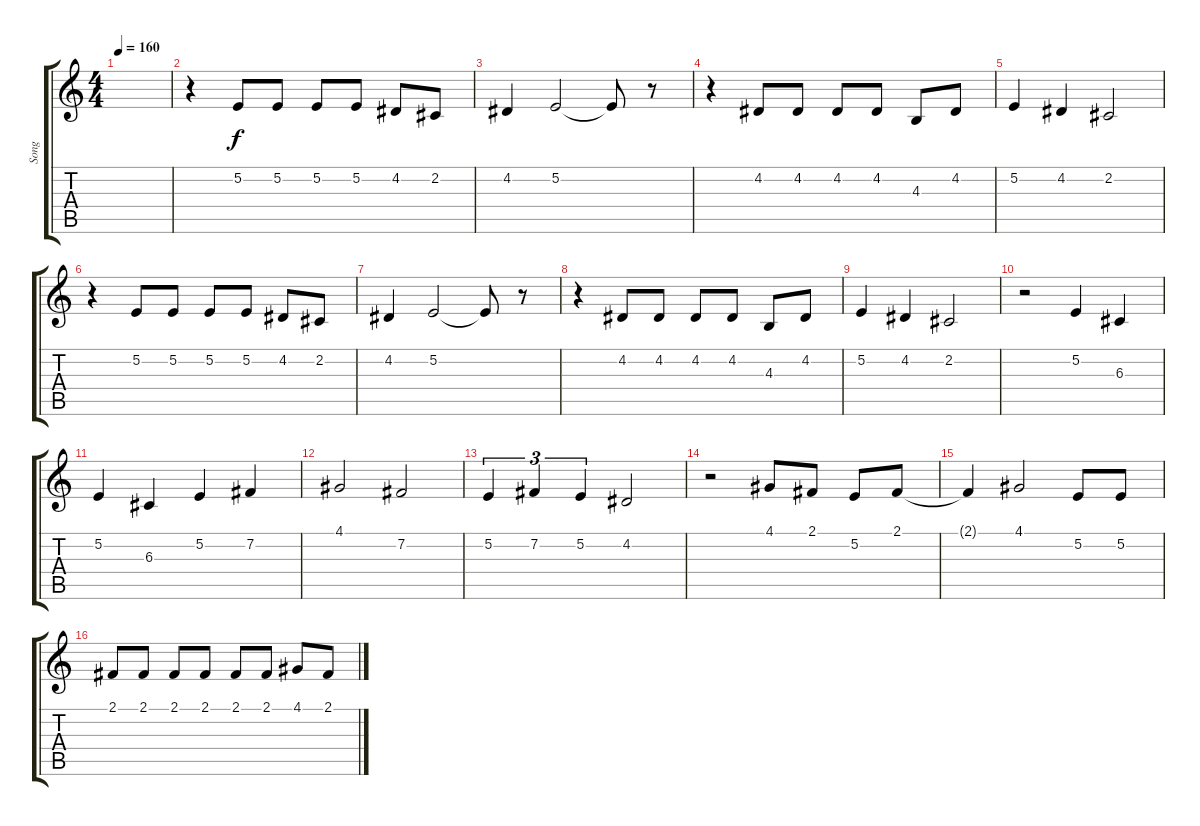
\track ("Song" "Song") {instrument viola}
\staff {score tabs}
\tuning (E4 B3 G3 D3 A2 E2) {hide}
\ts (4 4)
\tempo 160
\clef g2
\ks c
|
r.4 5.2.8 5.2.8 5.2.8 5.2.8 4.2.8 2.2.8 |
4.2.4 5.2.2 5.2{t}.8 r.8 |
r.4 4.2.8 4.2.8 4.2.8 4.2.8 4.3.8 4.2.8 |
5.2.4 4.2.4 2.2.2 |
r.4 5.2.8 5.2.8 5.2.8 5.2.8 4.2.8 2.2.8 |
4.2.4 5.2.2 5.2{t}.8 r.8 |
r.4 4.2.8 4.2.8 4.2.8 4.2.8 4.3.8 4.2.8 |
5.2.4 4.2.4 2.2.2 |
r.2 5.2.4 6.3.4 |
5.2.4 6.3.4 5.2.4 7.2.4 |
4.1.2 7.2.2 |
5.2.4{tu (3 2)} 7.2.4{tu (3 2)} 5.2.4{tu (3 2)} 4.2.2 |
r.2 4.1.8 2.1.8 5.2.8 2.1.8 |
2.1{t}.4 4.1.2 5.2.8 5.2.8 |
2.1.8 2.1.8 2.1.8 2.1.8 2.1.8 2.1.8 4.1.8 2.1.8
